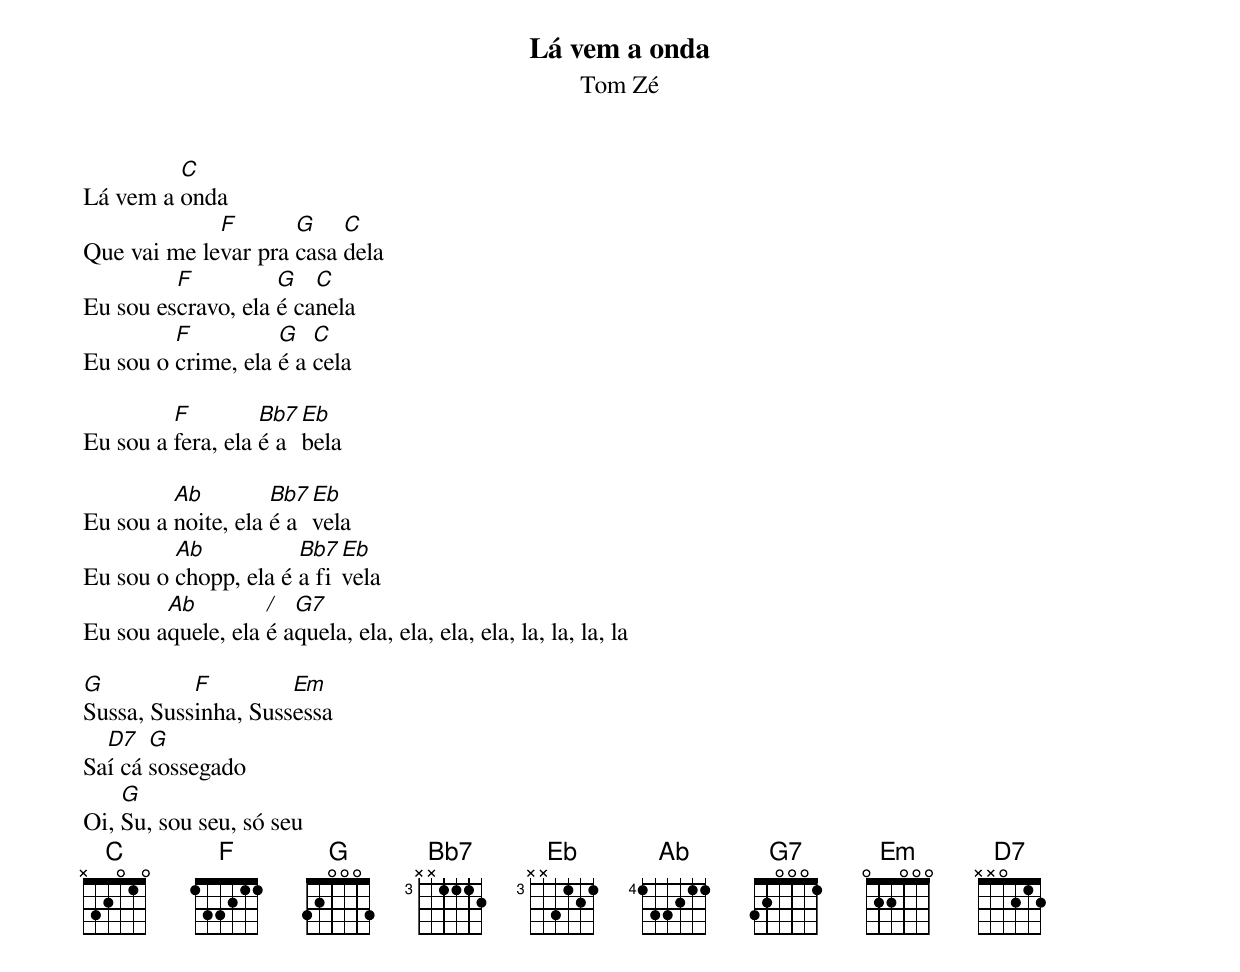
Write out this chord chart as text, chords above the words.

Lá vem a onda
Tom Zé

         C
Lá vem a onda
             F       G    C
Que vai me levar pra casa dela
         F          G   C
Eu sou escravo, ela é canela
         F          G   C
Eu sou o crime, ela é a cela

         F         Bb7 Eb
Eu sou a fera, ela é a bela

         Ab         Bb7 Eb
Eu sou a noite, ela é a vela
         Ab           Bb7 Eb
Eu sou o chopp, ela é a fivela
        Ab         /  G7
Eu sou aquele, ela é aquela, ela, ela, ela, ela, la, la, la, la

G          F         Em
Sussa, Sussinha, Sussessa
  D7   G
Saí cá sossegado
    G
Oi, Su, sou seu, só seu
